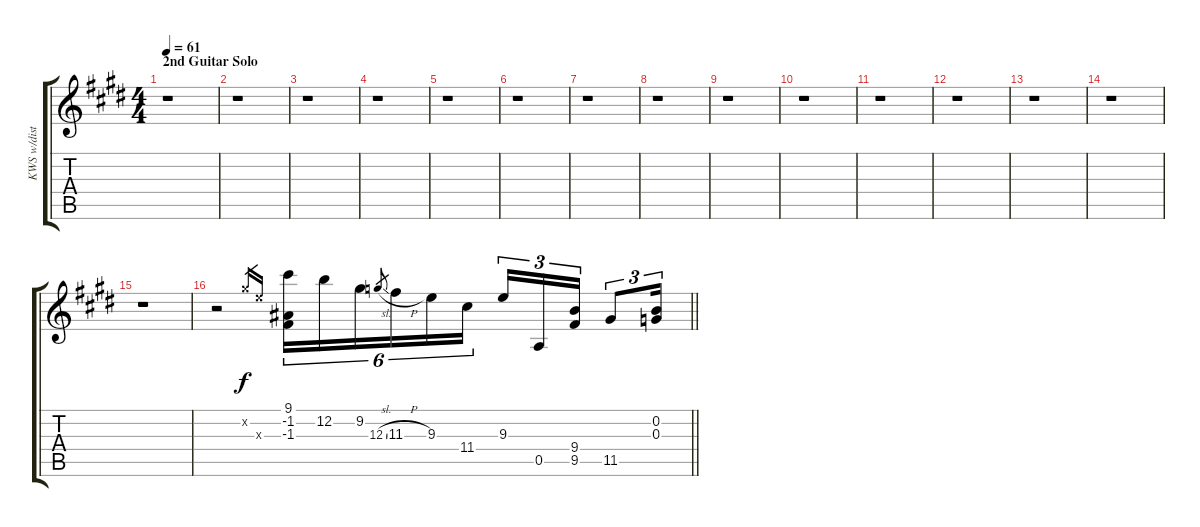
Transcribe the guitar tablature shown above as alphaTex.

\track ("KWS w/dist" "KWS w/dist") {instrument distortionguitar}
\staff {score tabs}
\tuning (E4 B3 G3 D3 A2 E2) {hide}
\ts (4 4)
\section ("" "2nd Guitar Solo")
\tempo 61
\clef g2
\ks c#minor
r.1{dy f} |
r.1 |
r.1 |
r.1 |
r.1 |
r.1 |
r.1 |
r.1 |
r.1 |
r.1 |
r.1 |
r.1 |
r.1 |
r.1 |
r.1 |
\barLineRight lightlight
r.2 9.2{x}.16{gr} 9.3{x}.16{gr} (9.1 -1.2 -1.3).16{tu (6 4)} 12.2.16{tu (6 4)} 9.2.16{tu (6 4)} 12.3{sl}.8{gr beam splitsecondary} 11.3{h}.16{tu (6 4)} 9.3.16{tu (6 4)} 11.4.16{tu (6 4)} 9.3.16{tu (3 2)} 0.5.16{tu (3 2)} (9.4 9.5).16{tu (3 2)} 11.5.8{tu (3 2)} (0.2 0.3).16{tu (3 2)}
